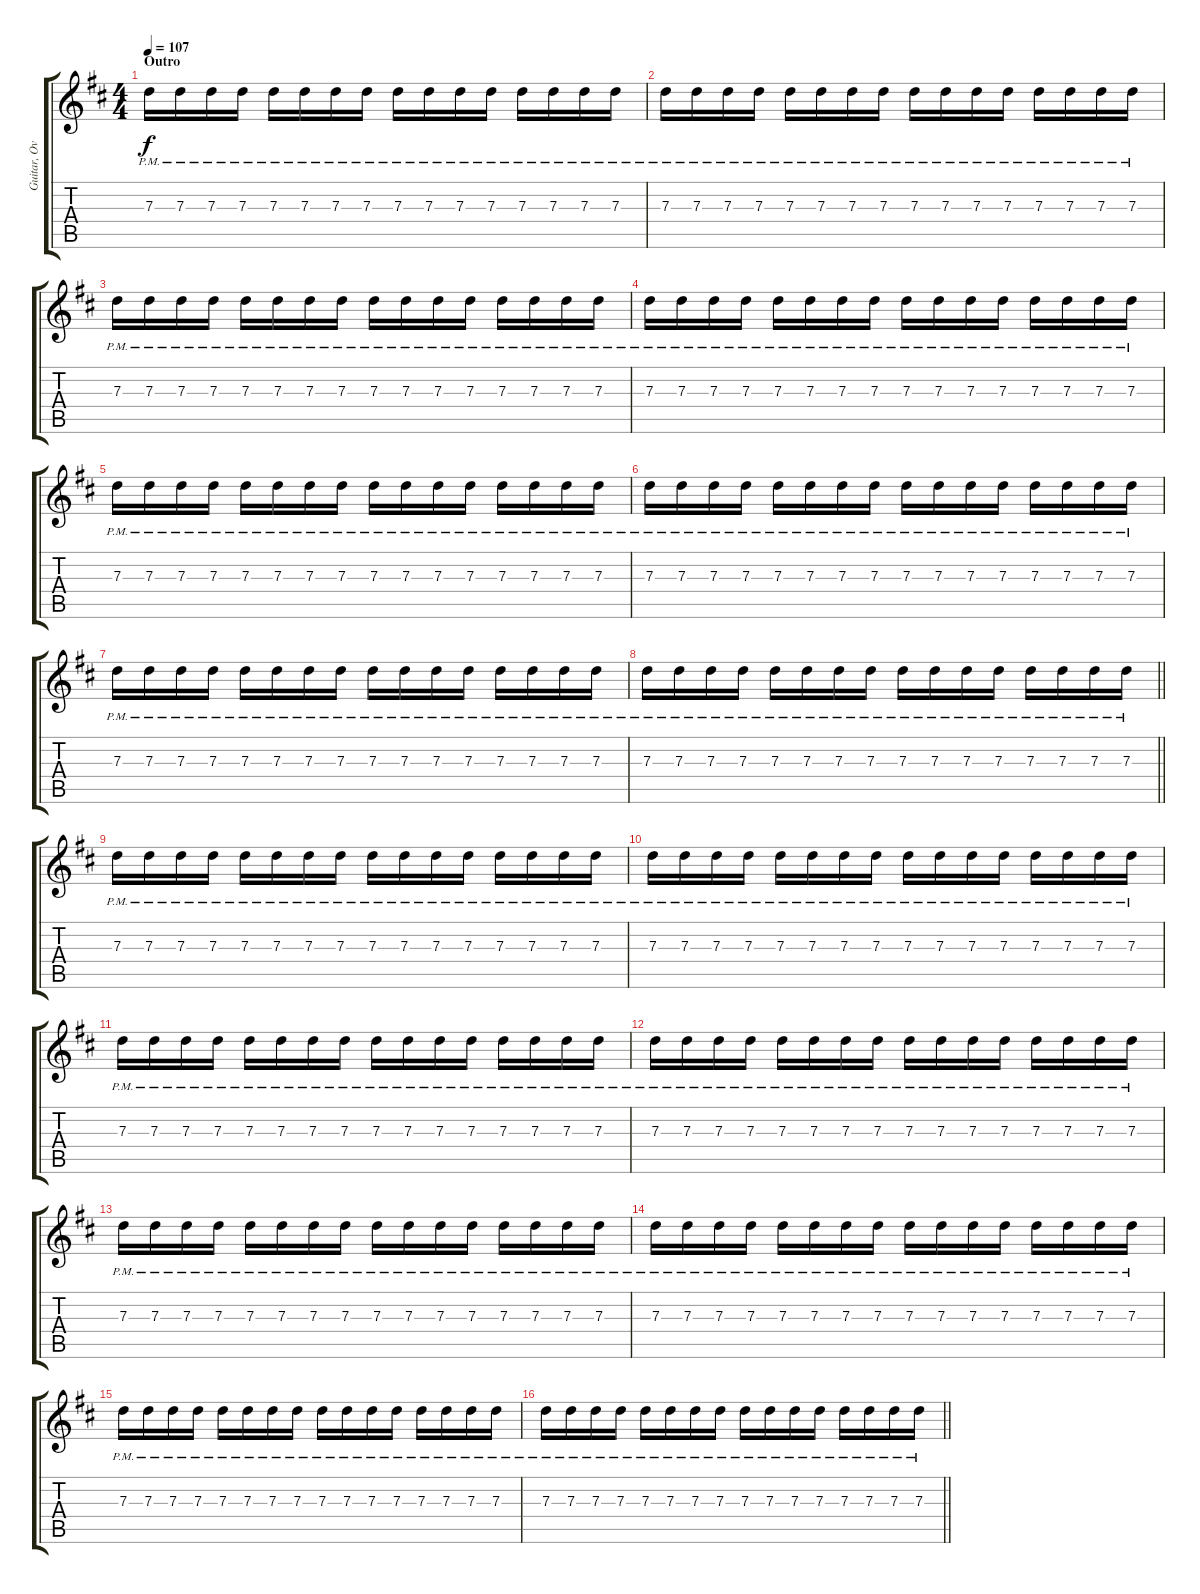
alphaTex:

\track ("Guitar, Overdub" "Guitar, Ov") {instrument distortionguitar}
\staff {score tabs}
\tuning (E4 B3 G3 D3 A2 E2) {hide}
\ts (4 4)
\section ("" "Outro")
\tempo 107
\clef g2
\ks d
7.3{pm}.16{dy f volume 9 instrument distortionguitar} 7.3{pm}.16 7.3{pm}.16 7.3{pm}.16 7.3{pm}.16 7.3{pm}.16 7.3{pm}.16 7.3{pm}.16 7.3{pm}.16 7.3{pm}.16 7.3{pm}.16 7.3{pm}.16 7.3{pm}.16 7.3{pm}.16 7.3{pm}.16 7.3{pm}.16 |
7.3{pm}.16 7.3{pm}.16 7.3{pm}.16 7.3{pm}.16 7.3{pm}.16 7.3{pm}.16 7.3{pm}.16 7.3{pm}.16 7.3{pm}.16 7.3{pm}.16 7.3{pm}.16 7.3{pm}.16 7.3{pm}.16 7.3{pm}.16 7.3{pm}.16 7.3{pm}.16 |
7.3{pm}.16 7.3{pm}.16 7.3{pm}.16 7.3{pm}.16 7.3{pm}.16 7.3{pm}.16 7.3{pm}.16 7.3{pm}.16 7.3{pm}.16 7.3{pm}.16 7.3{pm}.16 7.3{pm}.16 7.3{pm}.16 7.3{pm}.16 7.3{pm}.16 7.3{pm}.16 |
7.3{pm}.16 7.3{pm}.16 7.3{pm}.16 7.3{pm}.16 7.3{pm}.16 7.3{pm}.16 7.3{pm}.16 7.3{pm}.16 7.3{pm}.16 7.3{pm}.16 7.3{pm}.16 7.3{pm}.16 7.3{pm}.16 7.3{pm}.16 7.3{pm}.16 7.3{pm}.16 |
7.3{pm}.16 7.3{pm}.16 7.3{pm}.16 7.3{pm}.16 7.3{pm}.16 7.3{pm}.16 7.3{pm}.16 7.3{pm}.16 7.3{pm}.16 7.3{pm}.16 7.3{pm}.16 7.3{pm}.16 7.3{pm}.16 7.3{pm}.16 7.3{pm}.16 7.3{pm}.16 |
7.3{pm}.16 7.3{pm}.16 7.3{pm}.16 7.3{pm}.16 7.3{pm}.16 7.3{pm}.16 7.3{pm}.16 7.3{pm}.16 7.3{pm}.16 7.3{pm}.16 7.3{pm}.16 7.3{pm}.16 7.3{pm}.16 7.3{pm}.16 7.3{pm}.16 7.3{pm}.16 |
7.3{pm}.16 7.3{pm}.16 7.3{pm}.16 7.3{pm}.16 7.3{pm}.16 7.3{pm}.16 7.3{pm}.16 7.3{pm}.16 7.3{pm}.16 7.3{pm}.16 7.3{pm}.16 7.3{pm}.16 7.3{pm}.16 7.3{pm}.16 7.3{pm}.16 7.3{pm}.16 |
\barLineRight lightlight
7.3{pm}.16 7.3{pm}.16 7.3{pm}.16 7.3{pm}.16 7.3{pm}.16 7.3{pm}.16 7.3{pm}.16 7.3{pm}.16 7.3{pm}.16 7.3{pm}.16 7.3{pm}.16 7.3{pm}.16 7.3{pm}.16 7.3{pm}.16 7.3{pm}.16 7.3{pm}.16 |
7.3{pm}.16 7.3{pm}.16 7.3{pm}.16 7.3{pm}.16 7.3{pm}.16 7.3{pm}.16 7.3{pm}.16 7.3{pm}.16 7.3{pm}.16 7.3{pm}.16 7.3{pm}.16 7.3{pm}.16 7.3{pm}.16 7.3{pm}.16 7.3{pm}.16 7.3{pm}.16 |
7.3{pm}.16 7.3{pm}.16 7.3{pm}.16 7.3{pm}.16 7.3{pm}.16 7.3{pm}.16 7.3{pm}.16 7.3{pm}.16 7.3{pm}.16 7.3{pm}.16 7.3{pm}.16 7.3{pm}.16 7.3{pm}.16 7.3{pm}.16 7.3{pm}.16 7.3{pm}.16 |
7.3{pm}.16 7.3{pm}.16 7.3{pm}.16 7.3{pm}.16 7.3{pm}.16 7.3{pm}.16 7.3{pm}.16 7.3{pm}.16 7.3{pm}.16 7.3{pm}.16 7.3{pm}.16 7.3{pm}.16 7.3{pm}.16 7.3{pm}.16 7.3{pm}.16 7.3{pm}.16 |
7.3{pm}.16 7.3{pm}.16 7.3{pm}.16 7.3{pm}.16 7.3{pm}.16 7.3{pm}.16 7.3{pm}.16 7.3{pm}.16 7.3{pm}.16 7.3{pm}.16 7.3{pm}.16 7.3{pm}.16 7.3{pm}.16 7.3{pm}.16 7.3{pm}.16 7.3{pm}.16 |
7.3{pm}.16 7.3{pm}.16 7.3{pm}.16 7.3{pm}.16 7.3{pm}.16 7.3{pm}.16 7.3{pm}.16 7.3{pm}.16 7.3{pm}.16 7.3{pm}.16 7.3{pm}.16 7.3{pm}.16 7.3{pm}.16 7.3{pm}.16 7.3{pm}.16 7.3{pm}.16 |
7.3{pm}.16 7.3{pm}.16 7.3{pm}.16 7.3{pm}.16 7.3{pm}.16 7.3{pm}.16 7.3{pm}.16 7.3{pm}.16 7.3{pm}.16 7.3{pm}.16 7.3{pm}.16 7.3{pm}.16 7.3{pm}.16 7.3{pm}.16 7.3{pm}.16 7.3{pm}.16 |
7.3{pm}.16 7.3{pm}.16 7.3{pm}.16 7.3{pm}.16 7.3{pm}.16 7.3{pm}.16 7.3{pm}.16 7.3{pm}.16 7.3{pm}.16 7.3{pm}.16 7.3{pm}.16 7.3{pm}.16 7.3{pm}.16 7.3{pm}.16 7.3{pm}.16 7.3{pm}.16 |
\barLineRight lightlight
7.3{pm}.16 7.3{pm}.16 7.3{pm}.16 7.3{pm}.16 7.3{pm}.16 7.3{pm}.16 7.3{pm}.16 7.3{pm}.16 7.3{pm}.16 7.3{pm}.16 7.3{pm}.16 7.3{pm}.16 7.3{pm}.16 7.3{pm}.16 7.3{pm}.16 7.3{pm}.16
